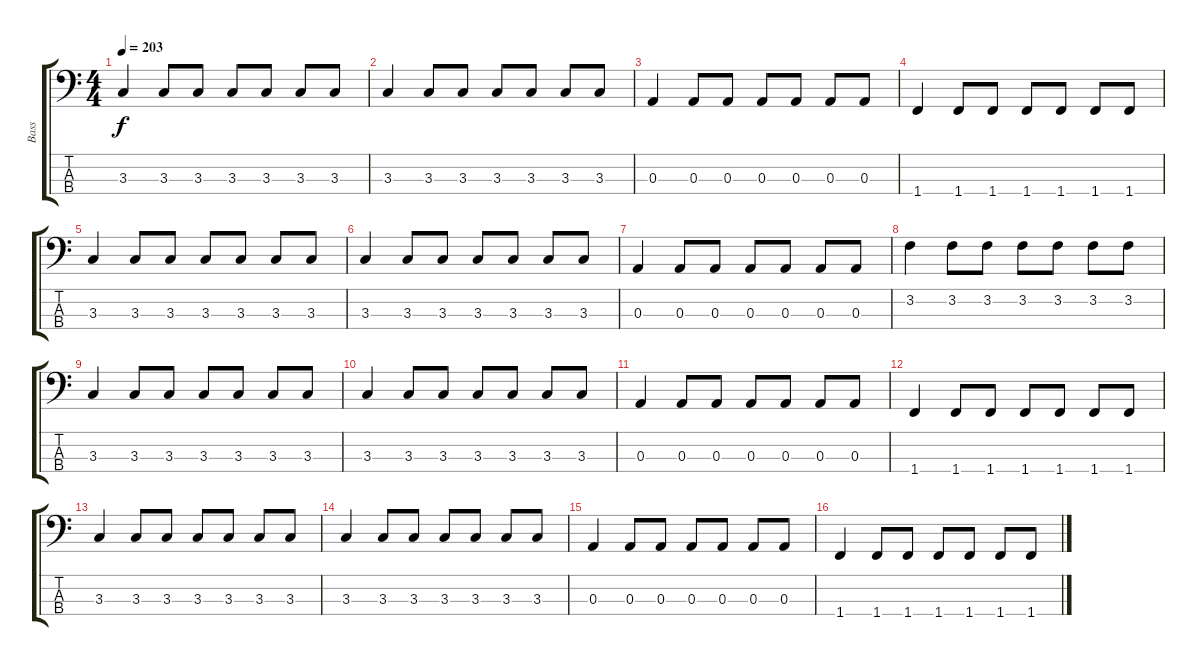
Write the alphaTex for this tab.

\track ("Bass" "Bass") {instrument electricbasspick}
\staff {score tabs}
\tuning (G2 D2 A1 E1) {hide}
\ts (4 4)
\tempo 203
\clef f4
\ks c
3.3.4{dy f} 3.3.8 3.3.8 3.3.8 3.3.8 3.3.8 3.3.8 |
3.3.4 3.3.8 3.3.8 3.3.8 3.3.8 3.3.8 3.3.8 |
0.3.4 0.3.8 0.3.8 0.3.8 0.3.8 0.3.8 0.3.8 |
1.4.4 1.4.8 1.4.8 1.4.8 1.4.8 1.4.8 1.4.8 |
3.3.4 3.3.8 3.3.8 3.3.8 3.3.8 3.3.8 3.3.8 |
3.3.4 3.3.8 3.3.8 3.3.8 3.3.8 3.3.8 3.3.8 |
0.3.4 0.3.8 0.3.8 0.3.8 0.3.8 0.3.8 0.3.8 |
3.2.4 3.2.8 3.2.8 3.2.8 3.2.8 3.2.8 3.2.8 |
3.3.4 3.3.8 3.3.8 3.3.8 3.3.8 3.3.8 3.3.8 |
3.3.4 3.3.8 3.3.8 3.3.8 3.3.8 3.3.8 3.3.8 |
0.3.4 0.3.8 0.3.8 0.3.8 0.3.8 0.3.8 0.3.8 |
1.4.4 1.4.8 1.4.8 1.4.8 1.4.8 1.4.8 1.4.8 |
3.3.4 3.3.8 3.3.8 3.3.8 3.3.8 3.3.8 3.3.8 |
3.3.4 3.3.8 3.3.8 3.3.8 3.3.8 3.3.8 3.3.8 |
0.3.4 0.3.8 0.3.8 0.3.8 0.3.8 0.3.8 0.3.8 |
1.4.4 1.4.8 1.4.8 1.4.8 1.4.8 1.4.8 1.4.8
